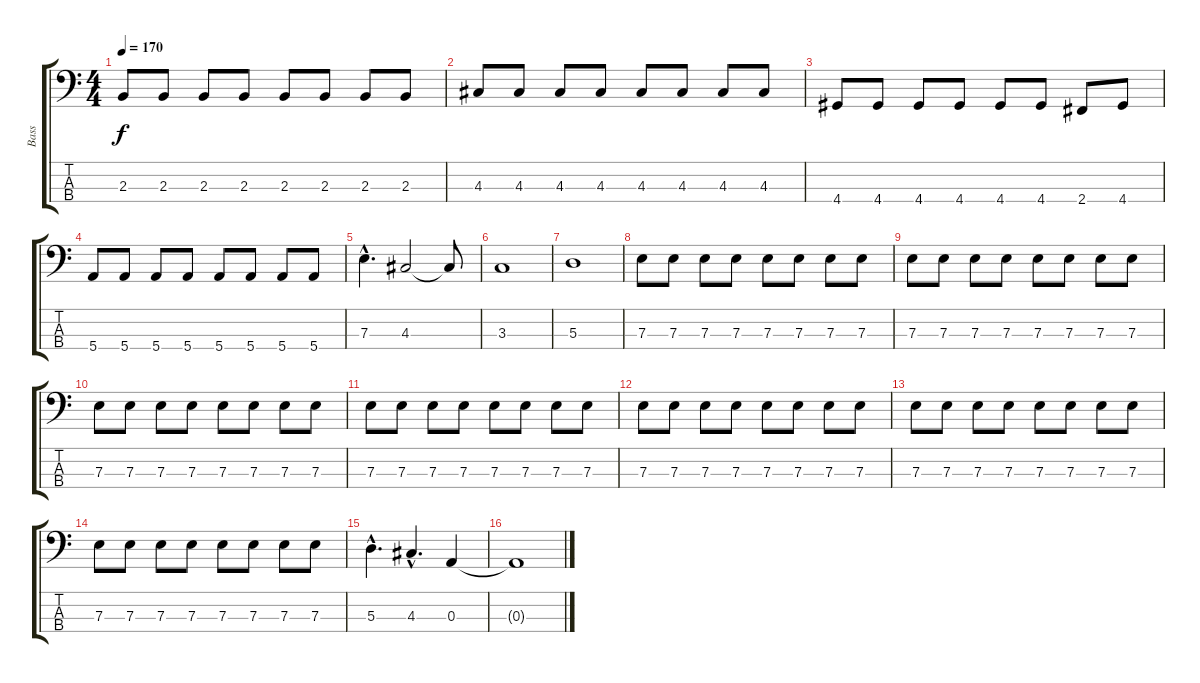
\track ("Bass" "Bass") {instrument electricbassfinger}
\staff {score tabs}
\tuning (G2 D2 A1 E1) {hide}
\ts (4 4)
\tempo 170
\clef f4
\ks c
2.3.8{dy f} 2.3.8 2.3.8 2.3.8 2.3.8 2.3.8 2.3.8 2.3.8 |
4.3.8 4.3.8 4.3.8 4.3.8 4.3.8 4.3.8 4.3.8 4.3.8 |
4.4.8 4.4.8 4.4.8 4.4.8 4.4.8 4.4.8 2.4.8 4.4.8 |
5.4.8 5.4.8 5.4.8 5.4.8 5.4.8 5.4.8 5.4.8 5.4.8 |
7.3{hac}.4{d} 4.3.2 4.3{t}.8 |
3.3.1 |
5.3.1 |
7.3.8 7.3.8 7.3.8 7.3.8 7.3.8 7.3.8 7.3.8 7.3.8 |
7.3.8 7.3.8 7.3.8 7.3.8 7.3.8 7.3.8 7.3.8 7.3.8 |
7.3.8 7.3.8 7.3.8 7.3.8 7.3.8 7.3.8 7.3.8 7.3.8 |
7.3.8 7.3.8 7.3.8 7.3.8 7.3.8 7.3.8 7.3.8 7.3.8 |
7.3.8 7.3.8 7.3.8 7.3.8 7.3.8 7.3.8 7.3.8 7.3.8 |
7.3.8 7.3.8 7.3.8 7.3.8 7.3.8 7.3.8 7.3.8 7.3.8 |
7.3.8 7.3.8 7.3.8 7.3.8 7.3.8 7.3.8 7.3.8 7.3.8 |
5.3{hac}.4{d} 4.3{hac}.4{d} 0.3.4 |
0.3{t}.1
